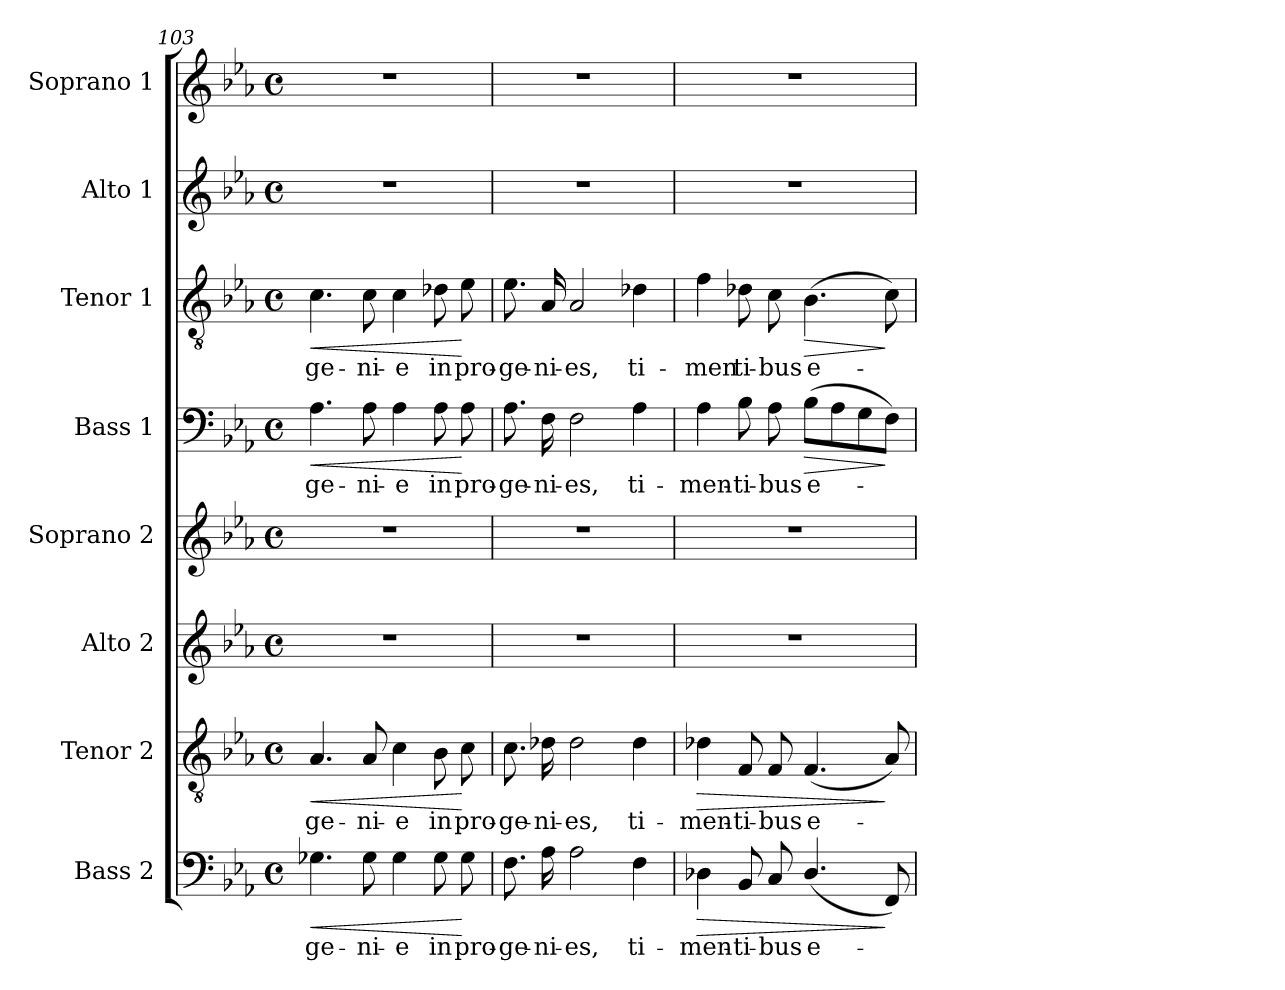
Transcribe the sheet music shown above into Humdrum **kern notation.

**kern	**text	**dynam	**kern	**text	**dynam	**kern	**kern	**kern	**text	**dynam	**kern	**text	**dynam	**kern	**kern
*part8	*part8	*part8	*part7	*part7	*part7	*part6	*part5	*part4	*part4	*part4	*part3	*part3	*part3	*part2	*part1
*staff8	*staff8	*staff8	*staff7	*staff7	*staff7	*staff6	*staff5	*staff4	*staff4	*staff4	*staff3	*staff3	*staff3	*staff2	*staff1
*I"Bass 2	*	*	*I"Tenor 2	*	*	*I"Alto 2	*I"Soprano 2	*I"Bass 1	*	*	*I"Tenor 1	*	*	*I"Alto 1	*I"Soprano 1
*I'B 2.	*	*	*I'T 2.	*	*	*I'A 2.	*I'S 2.	*I'B 1.	*	*	*I'T 1.	*	*	*I'A 1.	*I'S 1.
*clefF4	*	*	*clefGv2	*	*	*clefG2	*clefG2	*clefF4	*	*	*clefGv2	*	*	*clefG2	*clefG2
*	*	*	*ITrd7c12	*	*	*	*	*	*	*	*ITrd7c12	*	*	*	*
*k[b-e-a-]	*	*	*k[b-e-a-]	*	*	*k[b-e-a-]	*k[b-e-a-]	*k[b-e-a-]	*	*	*k[b-e-a-]	*	*	*k[b-e-a-]	*k[b-e-a-]
*E-:	*	*	*E-:	*	*	*E-:	*E-:	*E-:	*	*	*E-:	*	*	*E-:	*E-:
*M4/4	*	*	*M4/4	*	*	*M4/4	*M4/4	*M4/4	*	*	*M4/4	*	*	*M4/4	*M4/4
*met(c)	*	*	*met(c)	*	*	*met(c)	*met(c)	*met(c)	*	*	*met(c)	*	*	*met(c)	*met(c)
=103	=103	=103	=103	=103	=103	=103	=103	=103	=103	=103	=103	=103	=103	=103	=103
!	!LO:LY:b:color=#000000	!LO:HP:b	!	!	!	!	!	!	!	!	!	!	!	!	!
!	!	!	!	!LO:LY:b:color=#000000	!LO:HP:b	!	!	!	!	!	!	!	!	!	!
!	!	!	!	!	!	!	!	!	!LO:LY:b:color=#000000	!LO:HP:b	!	!	!	!	!
!	!	!	!	!	!	!	!	!	!	!	!	!LO:LY:b:color=#000000	!LO:HP:b	!	!
4.G-Xi\	-ge-	<	4.AA-i/	-ge-	<	1r	1r	4.A-i\	-ge-	<	4.Ci\	-ge-	<	1r	1r
!	!LO:LY:b:color=#000000	!	!	!	!	!	!	!	!	!	!	!	!	!	!
!	!	!	!	!LO:LY:b:color=#000000	!	!	!	!	!	!	!	!	!	!	!
!	!	!	!	!	!	!	!	!	!LO:LY:b:color=#000000	!	!	!	!	!	!
!	!	!	!	!	!	!	!	!	!	!	!	!LO:LY:b:color=#000000	!	!	!
8G-i\	-ni-	.	8AA-i/	-ni-	.	.	.	8A-i\	-ni-	.	8Ci\	-ni-	.	.	.
!	!LO:LY:b:color=#000000	!	!	!	!	!	!	!	!	!	!	!	!	!	!
!	!	!	!	!LO:LY:b:color=#000000	!	!	!	!	!	!	!	!	!	!	!
!	!	!	!	!	!	!	!	!	!LO:LY:b:color=#000000	!	!	!	!	!	!
!	!	!	!	!	!	!	!	!	!	!	!	!LO:LY:b:color=#000000	!	!	!
4G-i\	-e	.	4Ci\	-e	.	.	.	4A-i\	-e	.	4Ci\	-e	.	.	.
!	!LO:LY:b:color=#000000	!	!	!	!	!	!	!	!	!	!	!	!	!	!
!	!	!	!	!LO:LY:b:color=#000000	!	!	!	!	!	!	!	!	!	!	!
!	!	!	!	!	!	!	!	!	!LO:LY:b:color=#000000	!	!	!	!	!	!
!	!	!	!	!	!	!	!	!	!	!	!	!LO:LY:b:color=#000000	!	!	!
8G-i\	in	.	8BB-i\	in	.	.	.	8A-i\	in	.	8D-Xi\	in	.	.	.
!	!LO:LY:b:color=#000000	!	!	!	!	!	!	!	!	!	!	!	!	!	!
!	!	!	!	!LO:LY:b:color=#000000	!	!	!	!	!	!	!	!	!	!	!
!	!	!	!	!	!	!	!	!	!LO:LY:b:color=#000000	!	!	!	!	!	!
!	!	!	!	!	!	!	!	!	!	!	!	!LO:LY:b:color=#000000	!	!	!
8G-i\	pro-	[	8Ci\	pro-	[	.	.	8A-i\	pro-	[	8E-i\	pro-	[	.	.
!!LO:LB:g=z
=104	=104	=104	=104	=104	=104	=104	=104	=104	=104	=104	=104	=104	=104	=104	=104
!	!LO:LY:b:color=#000000	!	!	!	!	!	!	!	!	!	!	!	!	!	!
!	!	!	!	!LO:LY:b:color=#000000	!	!	!	!	!	!	!	!	!	!	!
!	!	!	!	!	!	!	!	!	!LO:LY:b:color=#000000	!	!	!	!	!	!
!	!	!	!	!	!	!	!	!	!	!	!	!LO:LY:b:color=#000000	!	!	!
8.Fi\	-ge-	.	8.Ci\	-ge-	.	1r	1r	8.A-i\	-ge-	.	8.E-i\	-ge-	.	1r	1r
!	!LO:LY:b:color=#000000	!	!	!	!	!	!	!	!	!	!	!	!	!	!
!	!	!	!	!LO:LY:b:color=#000000	!	!	!	!	!	!	!	!	!	!	!
!	!	!	!	!	!	!	!	!	!LO:LY:b:color=#000000	!	!	!	!	!	!
!	!	!	!	!	!	!	!	!	!	!	!	!LO:LY:b:color=#000000	!	!	!
16A-i\	-ni-	.	16D-Xi\	-ni-	.	.	.	16Fi\	-ni-	.	16AA-i/	-ni-	.	.	.
!	!LO:LY:b:color=#000000	!	!	!	!	!	!	!	!	!	!	!	!	!	!
!	!	!	!	!LO:LY:b:color=#000000	!	!	!	!	!	!	!	!	!	!	!
!	!	!	!	!	!	!	!	!	!LO:LY:b:color=#000000	!	!	!	!	!	!
!	!	!	!	!	!	!	!	!	!	!	!	!LO:LY:b:color=#000000	!	!	!
2A-i\	-es,	.	2D-i\	-es,	.	.	.	2Fi\	-es,	.	2AA-i/	-es,	.	.	.
!	!LO:LY:b:color=#000000	!	!	!	!	!	!	!	!	!	!	!	!	!	!
!	!	!	!	!LO:LY:b:color=#000000	!	!	!	!	!	!	!	!	!	!	!
!	!	!	!	!	!	!	!	!	!LO:LY:b:color=#000000	!	!	!	!	!	!
!	!	!	!	!	!	!	!	!	!	!	!	!LO:LY:b:color=#000000	!	!	!
4Fi\	ti-	.	4D-i\	ti-	.	.	.	4A-i\	ti-	.	4D-Xi\	ti-	.	.	.
=105	=105	=105	=105	=105	=105	=105	=105	=105	=105	=105	=105	=105	=105	=105	=105
!	!LO:LY:b:color=#000000	!LO:HP:b	!	!	!	!	!	!	!	!	!	!	!	!	!
!	!	!	!	!LO:LY:b:color=#000000	!LO:HP:b	!	!	!	!	!	!	!	!	!	!
!	!	!	!	!	!	!	!	!	!LO:LY:b:color=#000000	!	!	!	!	!	!
!	!	!	!	!	!	!	!	!	!	!	!	!LO:LY:b:color=#000000	!	!	!
4D-Xi\	-men-	>	4D-Xi\	-men-	>	1r	1r	4A-i\	-men-	.	4Fi\	-men	.	1r	1r
!	!LO:LY:b:color=#000000	!	!	!	!	!	!	!	!	!	!	!	!	!	!
!	!	!	!	!LO:LY:b:color=#000000	!	!	!	!	!	!	!	!	!	!	!
!	!	!	!	!	!	!	!	!	!LO:LY:b:color=#000000	!	!	!	!	!	!
!	!	!	!	!	!	!	!	!	!	!	!	!LO:LY:b:color=#000000	!	!	!
8BB-i/	-ti-	.	8FFi/	-ti-	.	.	.	8B-i\	-ti-	.	8D-Xi\	ti-	.	.	.
!	!LO:LY:b:color=#000000	!	!	!	!	!	!	!	!	!	!	!	!	!	!
!	!	!	!	!LO:LY:b:color=#000000	!	!	!	!	!	!	!	!	!	!	!
!	!	!	!	!	!	!	!	!	!LO:LY:b:color=#000000	!	!	!	!	!	!
!	!	!	!	!	!	!	!	!	!	!	!	!LO:LY:b:color=#000000	!	!	!
8Ci/	-bus	.	8FFi/	-bus	.	.	.	8A-i\	-bus	.	8Ci\	-bus	.	.	.
!	!LO:LY:b:color=#000000	!	!	!	!	!	!	!	!	!	!	!	!	!	!
!	!	!	!	!LO:LY:b:color=#000000	!	!	!	!	!	!	!	!	!	!	!
!	!	!	!	!	!	!	!	!	!LO:LY:b:color=#000000	!LO:HP:b	!	!	!	!	!
!	!	!	!	!	!	!	!	!	!	!	!	!LO:LY:b:color=#000000	!LO:HP:b	!	!
(4.D-i/	e-	.	(4.FFi/	e-	.	.	.	(8B-i\L	e-	>	(4.BB-i\	e-	>	.	.
.	.	.	.	.	.	.	.	8A-i\	.	.	.	.	.	.	.
.	.	.	.	.	.	.	.	8Gi\	.	.	.	.	.	.	.
8FFi/)	.	]	8AA-i/)	.	]	.	.	8Fi\J)	.	]	8Ci\)	.	]	.	.
=	=	=	=	=	=	=	=	=	=	=	=	=	=	=	=
*-	*-	*-	*-	*-	*-	*-	*-	*-	*-	*-	*-	*-	*-	*-	*-
